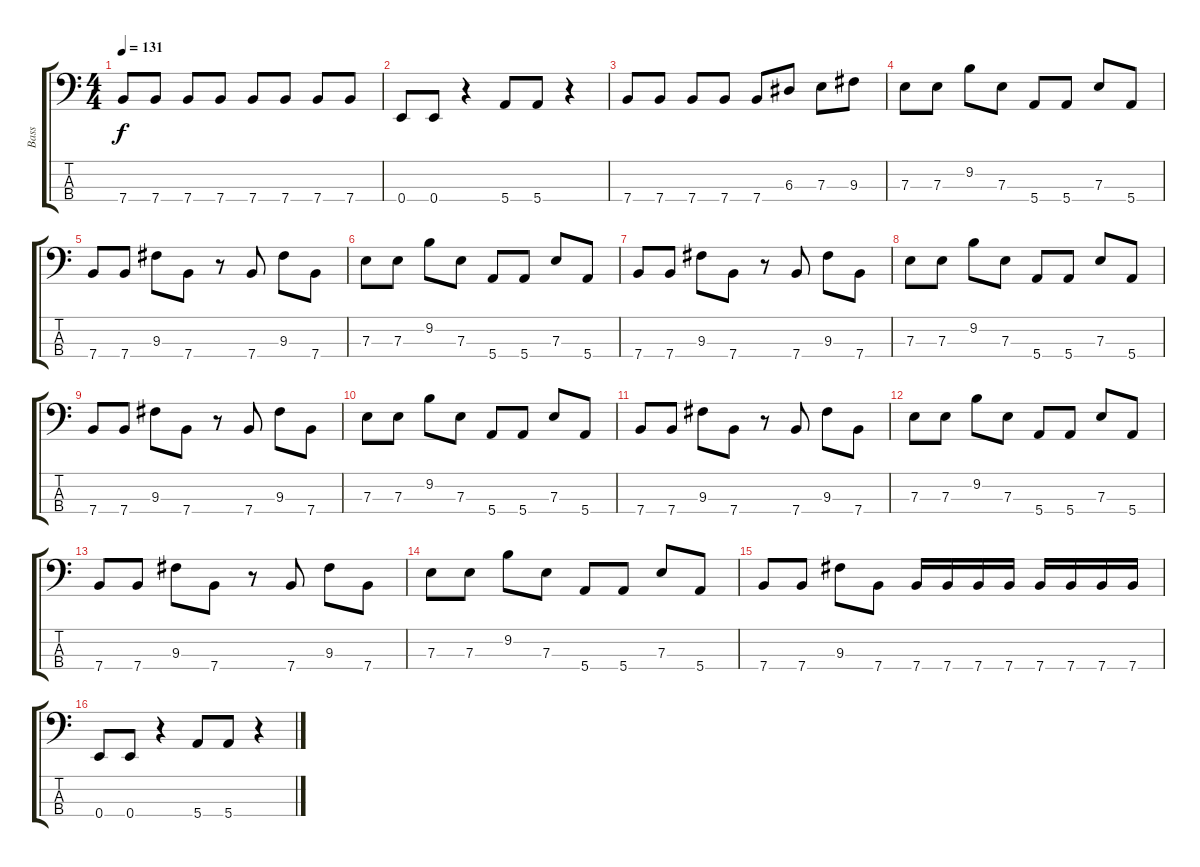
\track ("Bass" "Bass") {instrument electricbasspick}
\staff {score tabs}
\tuning (G2 D2 A1 E1) {hide}
\ts (4 4)
\tempo 131
\clef f4
\ks c
7.4.8{dy f} 7.4.8 7.4.8 7.4.8 7.4.8 7.4.8 7.4.8 7.4.8 |
0.4.8 0.4.8 r.4 5.4.8 5.4.8 r.4 |
7.4.8 7.4.8 7.4.8 7.4.8 7.4.8 6.3.8 7.3.8 9.3.8 |
7.3.8 7.3.8 9.2.8 7.3.8 5.4.8 5.4.8 7.3.8 5.4.8 |
7.4.8 7.4.8 9.3.8 7.4.8 r.8 7.4.8 9.3.8 7.4.8 |
7.3.8 7.3.8 9.2.8 7.3.8 5.4.8 5.4.8 7.3.8 5.4.8 |
7.4.8 7.4.8 9.3.8 7.4.8 r.8 7.4.8 9.3.8 7.4.8 |
7.3.8 7.3.8 9.2.8 7.3.8 5.4.8 5.4.8 7.3.8 5.4.8 |
7.4.8 7.4.8 9.3.8 7.4.8 r.8 7.4.8 9.3.8 7.4.8 |
7.3.8 7.3.8 9.2.8 7.3.8 5.4.8 5.4.8 7.3.8 5.4.8 |
7.4.8 7.4.8 9.3.8 7.4.8 r.8 7.4.8 9.3.8 7.4.8 |
7.3.8 7.3.8 9.2.8 7.3.8 5.4.8 5.4.8 7.3.8 5.4.8 |
7.4.8 7.4.8 9.3.8 7.4.8 r.8 7.4.8 9.3.8 7.4.8 |
7.3.8 7.3.8 9.2.8 7.3.8 5.4.8 5.4.8 7.3.8 5.4.8 |
7.4.8 7.4.8 9.3.8 7.4.8 7.4.16 7.4.16 7.4.16 7.4.16 7.4.16 7.4.16 7.4.16 7.4.16 |
0.4.8 0.4.8 r.4 5.4.8 5.4.8 r.4
